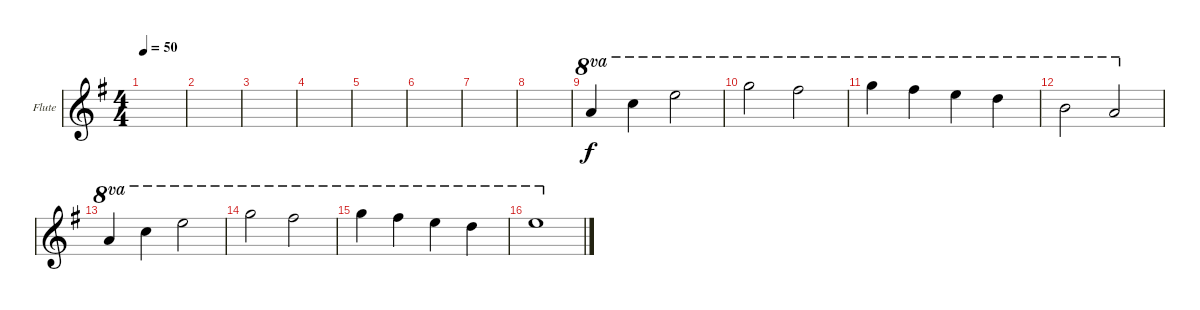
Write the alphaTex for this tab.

\defaultSystemsLayout 4
\bracketExtendMode groupsimilarinstruments
\firstSystemTrackNameOrientation horizontal
\otherSystemsTrackNameOrientation horizontal
\track ("Flute" "Flute") {instrument shakuhachi}
\staff {score}
\tuning (E4 B3 G3 D3 A2 E2)
\displaytranspose 12
\ts (4 4)
\tempo 50
\clef g2
\scale
0.485477
\ks g
|
\scale
0.257261 |
\scale
0.257261 |
\scale
0.333333 |
\scale
0.333333 |
\scale
0.333333 |
|
|
5.1.4{ot 8va} 8.1.4{ot 8va} 12.1.2{ot 8va} |
15.1.2{ot 8va} 14.1.2{ot 8va} |
15.1.4{ot 8va} 14.1.4{ot 8va} 12.1.4{ot 8va} 10.1.4{ot 8va} |
7.1.2{ot 8va} 5.1.2{ot 8va} |
5.1.4{ot 8va} 8.1.4{ot 8va} 12.1.2{ot 8va} |
15.1.2{ot 8va} 14.1.2{ot 8va} |
15.1.4{ot 8va} 14.1.4{ot 8va} 12.1.4{ot 8va} 10.1.4{ot 8va} |
12.1.1{ot 8va}
